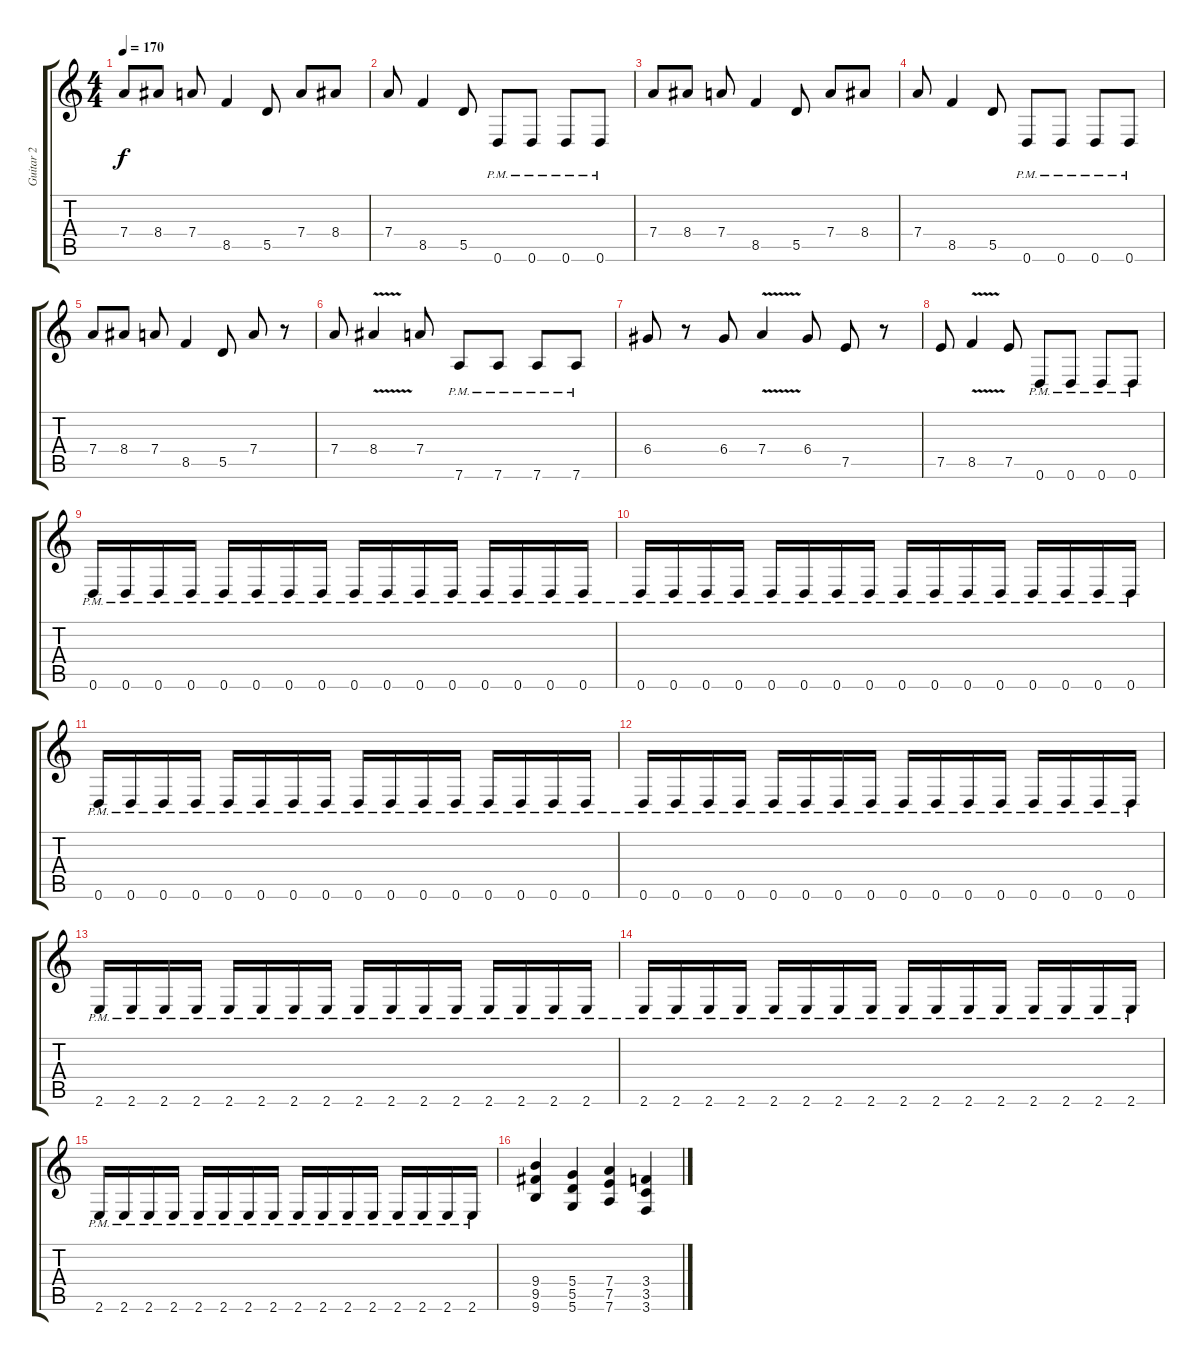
\track ("Guitar 2" "Guitar 2") {instrument distortionguitar}
\staff {score tabs}
\tuning (E4 B3 G3 D3 A2 D2) {hide}
\ts (4 4)
\tempo 170
\clef g2
\ks c
7.4.8{dy f} 8.4.8 7.4.8 8.5.4 5.5.8 7.4.8 8.4.8 |
7.4.8 8.5.4 5.5.8 0.6{pm}.8 0.6{pm}.8 0.6{pm}.8 0.6{pm}.8 |
7.4.8 8.4.8 7.4.8 8.5.4 5.5.8 7.4.8 8.4.8 |
7.4.8 8.5.4 5.5.8 0.6{pm}.8 0.6{pm}.8 0.6{pm}.8 0.6{pm}.8 |
7.4.8 8.4.8 7.4.8 8.5.4 5.5.8 7.4.8 r.8 |
7.4.8 8.4{v}.4 7.4.8 7.6{pm}.8 7.6{pm}.8 7.6{pm}.8 7.6{pm}.8 |
6.4.8 r.8 6.4.8 7.4{v}.4 6.4.8 7.5.8 r.8 |
7.5.8 8.5{v}.4 7.5.8 0.6{pm}.8 0.6{pm}.8 0.6{pm}.8 0.6{pm}.8 |
0.6{pm}.16 0.6{pm}.16 0.6{pm}.16 0.6{pm}.16 0.6{pm}.16 0.6{pm}.16 0.6{pm}.16 0.6{pm}.16 0.6{pm}.16 0.6{pm}.16 0.6{pm}.16 0.6{pm}.16 0.6{pm}.16 0.6{pm}.16 0.6{pm}.16 0.6{pm}.16 |
0.6{pm}.16 0.6{pm}.16 0.6{pm}.16 0.6{pm}.16 0.6{pm}.16 0.6{pm}.16 0.6{pm}.16 0.6{pm}.16 0.6{pm}.16 0.6{pm}.16 0.6{pm}.16 0.6{pm}.16 0.6{pm}.16 0.6{pm}.16 0.6{pm}.16 0.6{pm}.16 |
0.6{pm}.16 0.6{pm}.16 0.6{pm}.16 0.6{pm}.16 0.6{pm}.16 0.6{pm}.16 0.6{pm}.16 0.6{pm}.16 0.6{pm}.16 0.6{pm}.16 0.6{pm}.16 0.6{pm}.16 0.6{pm}.16 0.6{pm}.16 0.6{pm}.16 0.6{pm}.16 |
0.6{pm}.16 0.6{pm}.16 0.6{pm}.16 0.6{pm}.16 0.6{pm}.16 0.6{pm}.16 0.6{pm}.16 0.6{pm}.16 0.6{pm}.16 0.6{pm}.16 0.6{pm}.16 0.6{pm}.16 0.6{pm}.16 0.6{pm}.16 0.6{pm}.16 0.6{pm}.16 |
2.6{pm}.16 2.6{pm}.16 2.6{pm}.16 2.6{pm}.16 2.6{pm}.16 2.6{pm}.16 2.6{pm}.16 2.6{pm}.16 2.6{pm}.16 2.6{pm}.16 2.6{pm}.16 2.6{pm}.16 2.6{pm}.16 2.6{pm}.16 2.6{pm}.16 2.6{pm}.16 |
2.6{pm}.16 2.6{pm}.16 2.6{pm}.16 2.6{pm}.16 2.6{pm}.16 2.6{pm}.16 2.6{pm}.16 2.6{pm}.16 2.6{pm}.16 2.6{pm}.16 2.6{pm}.16 2.6{pm}.16 2.6{pm}.16 2.6{pm}.16 2.6{pm}.16 2.6{pm}.16 |
2.6{pm}.16 2.6{pm}.16 2.6{pm}.16 2.6{pm}.16 2.6{pm}.16 2.6{pm}.16 2.6{pm}.16 2.6{pm}.16 2.6{pm}.16 2.6{pm}.16 2.6{pm}.16 2.6{pm}.16 2.6{pm}.16 2.6{pm}.16 2.6{pm}.16 2.6{pm}.16 |
(9.4 9.5 9.6).4 (5.4 5.5 5.6).4 (7.4 7.5 7.6).4 (3.4 3.5 3.6).4
